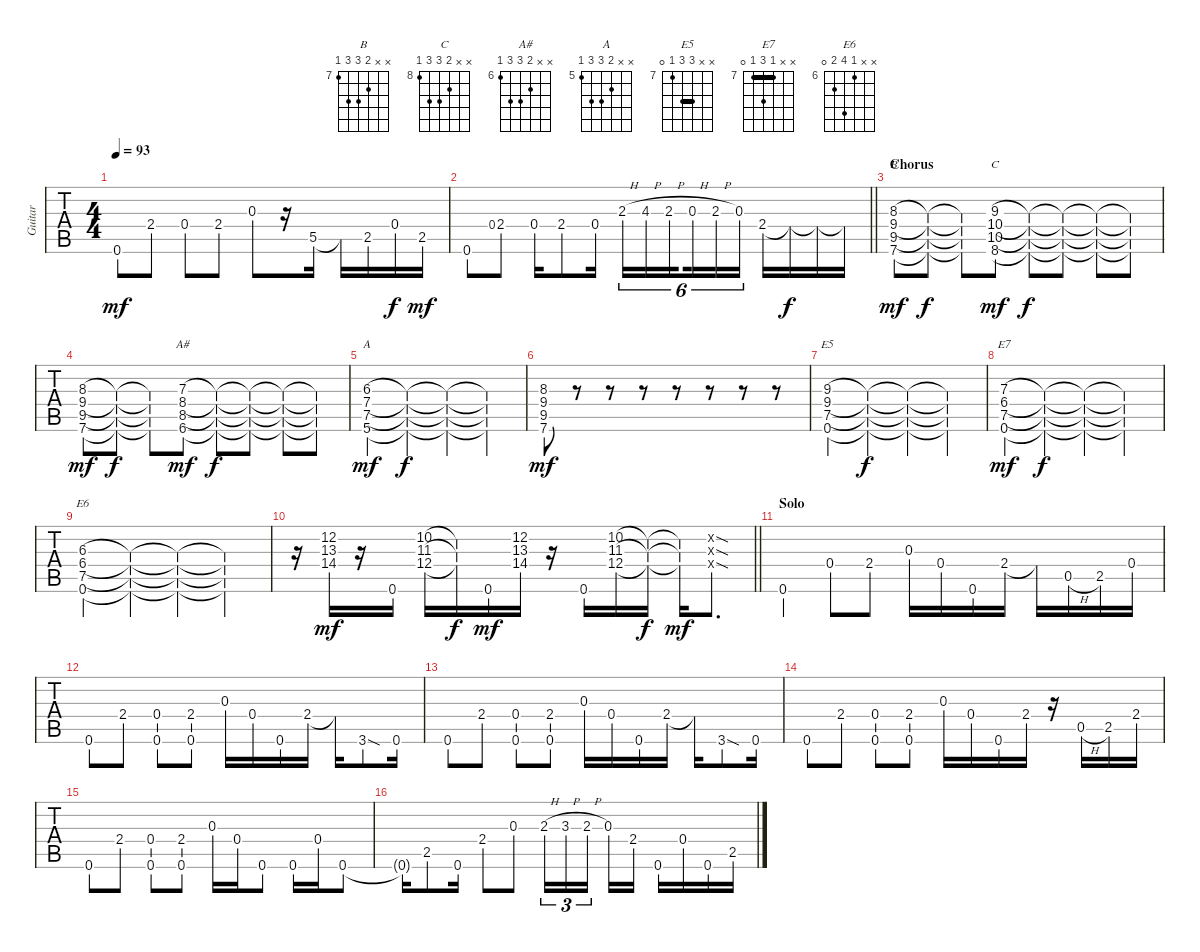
\track ("Guitar" "Guitar") {instrument distortionguitar}
\staff {tabs}
\tuning (E4 B3 G3 D3 A2 E2) {hide}
\chord ("B" x x 8 9 9 7) {firstfret 7}
\chord ("C" x x 9 10 10 8) {firstfret 8}
\chord ("A#" x x 7 8 8 6) {firstfret 6}
\chord ("A" x x 6 7 7 5) {firstfret 5}
\chord ("E5" x x 9 9 7 0) {firstfret 7 barre 9}
\chord ("E7" x x 7 9 7 0) {firstfret 7 barre 7}
\chord ("E6" x x 6 9 7 0) {firstfret 6}
\ts (4 4)
\tempo 93
\clef g2
\ks e
0.6.8{dy mf} 2.4{ac st}.8 0.4{ac st}.8 2.4{ac st}.8 0.3{ac st}.8 r.16 5.5.16 5.5{t}.16 2.5.16 0.4.16{dy f} 2.5.16{dy mf} |
\barLineRight lightlight
0.6.8 0.4.8{gr} 2.4.8 0.4.16 2.4.8 0.4.16 2.3{h}.16{tu (6 4)} 4.3{h}.16{tu (6 4)} 2.3{h}.16{tu (6 4) beam splitsecondary} 0.3{h}.16{tu (6 4)} 2.3{h}.16{tu (6 4)} 0.3.16{tu (6 4)} 2.4.16 2.4{t}.16{dy f} 2.4{t}.16 2.4{t}.16 |
\section ("" "Chorus")
(8.3 9.4 9.5 7.6).8{ch "B" dy mf} (8.3{t} 9.4{t} 9.5{t} 7.6{t}).8{dy f} (8.3{t} 9.4{t} 9.5{t} 7.6{t}).8 (9.3 10.4 10.5 8.6).8{ch "C" dy mf} (9.3{t} 10.4{t} 10.5{t} 8.6{t}).8{dy f} (9.3{t} 10.4{t} 10.5{t} 8.6{t}).8 (9.3{t} 10.4{t} 10.5{t} 8.6{t}).8 (9.3{t} 10.4{t} 10.5{t} 8.6{t}).8 |
(8.3 9.4 9.5 7.6).8{dy mf} (8.3{t} 9.4{t} 9.5{t} 7.6{t}).8{dy f} (8.3{t} 9.4{t} 9.5{t} 7.6{t}).8 (7.3 8.4 8.5 6.6).8{ch "A#" dy mf} (7.3{t} 8.4{t} 8.5{t} 6.6{t}).8{dy f} (7.3{t} 8.4{t} 8.5{t} 6.6{t}).8 (7.3{t} 8.4{t} 8.5{t} 6.6{t}).8 (7.3{t} 8.4{t} 8.5{t} 6.6{t}).8 |
(6.3 7.4 7.5 5.6).4{ch "A" dy mf} (6.3{t} 7.4{t} 7.5{t} 5.6{t}).4{dy f} (6.3{t} 7.4{t} 7.5{t} 5.6{t}).4 (6.3{t} 7.4{t} 7.5{t} 5.6{t}).4 |
(8.3 9.4 9.5 7.6).8{dy mf} r.8 r.8 r.8 r.8 r.8 r.8 r.8 |
(9.3 9.4 7.5 0.6).4{ch "E5"} (9.3{t} 9.4{t} 7.5{t} 0.6{t}).4{dy f} (9.3{t} 9.4{t} 7.5{t} 0.6{t}).4 (9.3{t} 9.4{t} 7.5{t} 0.6{t}).4 |
(7.3 6.4 7.5 0.6).4{ch "E7" dy mf} (7.3{t} 6.4{t} 7.5{t} 0.6{t}).4{dy f} (7.3{t} 6.4{t} 7.5{t} 0.6{t}).4 (7.3{t} 6.4{t} 7.5{t} 0.6{t}).4 |
(6.3 6.4 7.5 0.6).4{ch "E6"} (6.3{t} 6.4{t} 7.5{t} 0.6{t}).4 (6.3{t} 6.4{t} 7.5{t} 0.6{t}).4 (6.3{t} 6.4{t} 7.5{t} 0.6{t}).4 |
\barLineRight lightlight
r.16 (12.2 13.3 14.4).16{dy mf} r.16 0.6.16 (10.2 11.3 12.4).16 (10.2{t} 11.3{t} 12.4{t}).16{dy f} 0.6.16{dy mf} (12.2 13.3 14.4).16 r.16 0.6.16 (10.2 11.3 12.4).16 (10.2{t} 11.3{t} 12.4{t}).16{dy f} (10.2{t} 11.3{t} 12.4{t}).16{dy mf} (0.2{sod x} 0.3{sod x} 0.4{sod x}).8{d} |
\section ("" "Solo")
0.6.4 0.4{ac st}.8 2.4{ac st}.8 0.3.16 0.4.16 0.6.16 2.4.16 2.4{t}.16 0.5{h}.16 2.5.16 0.4.16 |
0.6.8 2.4{ac st}.8 (0.4{ac st} 0.6).8 (2.4{ac st} 0.6{ac st}).8 0.3.16 0.4.16 0.6.16 2.4.16 2.4{t}.16 3.6{sod}.8 0.6.16 |
0.6.8 2.4{ac st}.8 (0.4{ac st} 0.6).8 (2.4{ac st} 0.6{ac st}).8 0.3.16 0.4.16 0.6.16 2.4.16 2.4{t}.16 3.6{sod}.8 0.6.16 |
0.6.8 2.4{ac st}.8 (0.4{ac st} 0.6).8 (2.4{ac st} 0.6{ac st}).8 0.3.16 0.4.16 0.6.16 2.4.16 r.16 0.5{h}.16 2.5.16 2.4.16 |
0.6.8 2.4{ac st}.8 (0.4{ac st} 0.6).8 (2.4{ac st} 0.6{ac st}).8 0.3.16 0.4.16 0.6.8 0.6.16 0.4.16 0.6.8 |
0.6{t}.16 2.5.8 0.6.16 2.4{ac st}.8 0.3.8 2.3{h}.16{tu (3 2)} 3.3{h}.16{tu (3 2)} 2.3{h}.16{tu (3 2) beam splitsecondary} 0.3.16 2.4.16 0.6.16 0.4.16 0.6.16 2.5.16
